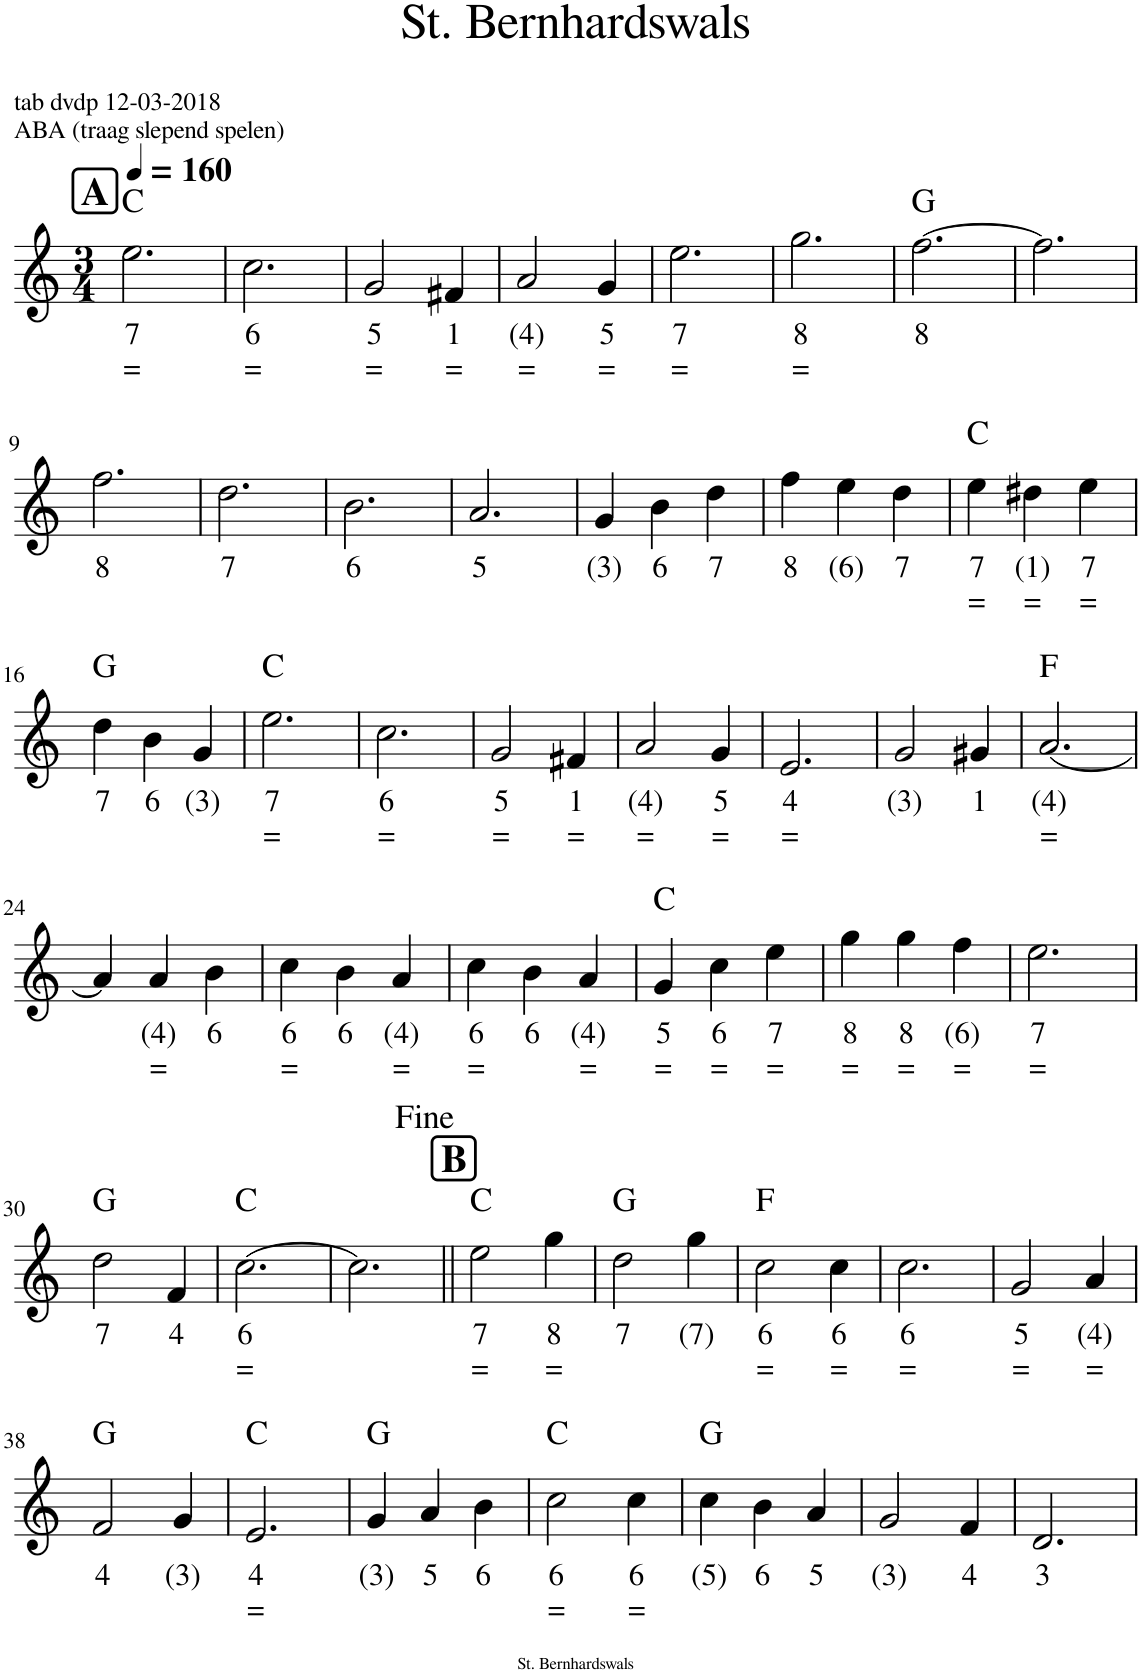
**kern	**text	**text	**harte
*part1	*part1	*part1	*part1
*staff1	*staff1	*staff1	*
*I"Stem	*	*	*
*I'Stem	*	*	*
*clefG2	*	*	*
*k[]	*	*	*
*M3/4	*	*	*
*MM160	*	*	*
!!LO:REH:place=s1:a:B:cj:fs=14:t=A
=1	=1	=1	=1
!	!LO:LY:b	!LO:LY:b	!
2.ee\	7	=	C:maj
=2	=2	=2	=2
!	!LO:LY:b	!LO:LY:b	!
2.cc\	6	=	.
=3	=3	=3	=3
!	!LO:LY:b	!LO:LY:b	!
2g/	5	=	.
!	!LO:LY:b	!LO:LY:b	!
4f#X/	1	=	.
=4	=4	=4	=4
!	!LO:LY:b	!LO:LY:b	!
2a/	(4)	=	.
!	!LO:LY:b	!LO:LY:b	!
4g/	5	=	.
=5	=5	=5	=5
!	!LO:LY:b	!LO:LY:b	!
2.ee\	7	=	.
=6	=6	=6	=6
!	!LO:LY:b	!LO:LY:b	!
2.gg\	8	=	.
=7	=7	=7	=7
!	!LO:LY:b	!	!
[2.ff\	8	.	G:maj
=8	=8	=8	=8
2.ff\]	.	.	.
!!LO:LB:g=z
=9	=9	=9	=9
!	!LO:LY:b	!	!
2.ff\	8	.	.
=10	=10	=10	=10
!	!LO:LY:b	!	!
2.dd\	7	.	.
=11	=11	=11	=11
!	!LO:LY:b	!	!
2.b\	6	.	.
=12	=12	=12	=12
!	!LO:LY:b	!	!
2.a/	5	.	.
=13	=13	=13	=13
!	!LO:LY:b	!	!
4g/	(3)	.	.
!	!LO:LY:b	!	!
4b\	6	.	.
!	!LO:LY:b	!	!
4dd\	7	.	.
=14	=14	=14	=14
!	!LO:LY:b	!	!
4ff\	8	.	.
!	!LO:LY:b	!	!
4ee\	(6)	.	.
!	!LO:LY:b	!	!
4dd\	7	.	.
=15	=15	=15	=15
!	!LO:LY:b	!LO:LY:b	!
4ee\	7	=	C:maj
!	!LO:LY:b	!LO:LY:b	!
4dd#X\	(1)	=	.
!	!LO:LY:b	!LO:LY:b	!
4ee\	7	=	.
!!LO:LB:g=z
=16	=16	=16	=16
!	!LO:LY:b	!	!
4dd\	7	.	G:maj
!	!LO:LY:b	!	!
4b\	6	.	.
!	!LO:LY:b	!	!
4g/	(3)	.	.
=17	=17	=17	=17
!	!LO:LY:b	!LO:LY:b	!
2.ee\	7	=	C:maj
=18	=18	=18	=18
!	!LO:LY:b	!LO:LY:b	!
2.cc\	6	=	.
=19	=19	=19	=19
!	!LO:LY:b	!LO:LY:b	!
2g/	5	=	.
!	!LO:LY:b	!LO:LY:b	!
4f#X/	1	=	.
=20	=20	=20	=20
!	!LO:LY:b	!LO:LY:b	!
2a/	(4)	=	.
!	!LO:LY:b	!LO:LY:b	!
4g/	5	=	.
=21	=21	=21	=21
!	!LO:LY:b	!LO:LY:b	!
2.e/	4	=	.
=22	=22	=22	=22
!	!LO:LY:b	!	!
2g/	(3)	.	.
!	!LO:LY:b	!	!
4g#X/	1	.	.
=23	=23	=23	=23
!	!LO:LY:b	!LO:LY:b	!
[2.a/	(4)	=	F:maj
!!LO:LB:g=z
=24	=24	=24	=24
4a/]	.	.	.
!	!LO:LY:b	!LO:LY:b	!
4a/	(4)	=	.
!	!LO:LY:b	!	!
4b\	6	.	.
=25	=25	=25	=25
!	!LO:LY:b	!LO:LY:b	!
4cc\	6	=	.
!	!LO:LY:b	!	!
4b\	6	.	.
!	!LO:LY:b	!LO:LY:b	!
4a/	(4)	=	.
=26	=26	=26	=26
!	!LO:LY:b	!LO:LY:b	!
4cc\	6	=	.
!	!LO:LY:b	!	!
4b\	6	.	.
!	!LO:LY:b	!LO:LY:b	!
4a/	(4)	=	.
=27	=27	=27	=27
!	!LO:LY:b	!LO:LY:b	!
4g/	5	=	C:maj
!	!LO:LY:b	!LO:LY:b	!
4cc\	6	=	.
!	!LO:LY:b	!LO:LY:b	!
4ee\	7	=	.
=28	=28	=28	=28
!	!LO:LY:b	!LO:LY:b	!
4gg\	8	=	.
!	!LO:LY:b	!LO:LY:b	!
4gg\	8	=	.
!	!LO:LY:b	!LO:LY:b	!
4ff\	(6)	=	.
=29	=29	=29	=29
!	!LO:LY:b	!LO:LY:b	!
2.ee\	7	=	.
!!LO:LB:g=z
=30	=30	=30	=30
!	!LO:LY:b	!	!
2dd\	7	.	G:maj
!	!LO:LY:b	!	!
4f/	4	.	.
=31	=31	=31	=31
!	!LO:LY:b	!LO:LY:b	!
[2.cc\	6	=	C:maj
=32	=32	=32	=32
2.cc\]	.	.	.
!!LO:REH:place=s1:a:B:cj:fs=14:t=B
=33||	=33||	=33||	=33||
!	!LO:LY:b	!LO:LY:b	!
2ee\	7	=	C:maj
!	!LO:LY:b	!LO:LY:b	!
4gg\	8	=	.
=34	=34	=34	=34
!	!LO:LY:b	!	!
2dd\	7	.	G:maj
!	!LO:LY:b	!	!
4gg\	(7)	.	.
=35	=35	=35	=35
!	!LO:LY:b	!LO:LY:b	!
2cc\	6	=	F:maj
!	!LO:LY:b	!LO:LY:b	!
4cc\	6	=	.
=36	=36	=36	=36
!	!LO:LY:b	!LO:LY:b	!
2.cc\	6	=	.
=37	=37	=37	=37
!	!LO:LY:b	!LO:LY:b	!
2g/	5	=	.
!	!LO:LY:b	!LO:LY:b	!
4a/	(4)	=	.
!!LO:LB:g=z
=38	=38	=38	=38
!	!LO:LY:b	!	!
2f/	4	.	G:maj
!	!LO:LY:b	!	!
4g/	(3)	.	.
=39	=39	=39	=39
!	!LO:LY:b	!LO:LY:b	!
2.e/	4	=	C:maj
=40	=40	=40	=40
!	!LO:LY:b	!	!
4g/	(3)	.	G:maj
!	!LO:LY:b	!	!
4a/	5	.	.
!	!LO:LY:b	!	!
4b\	6	.	.
=41	=41	=41	=41
!	!LO:LY:b	!LO:LY:b	!
2cc\	6	=	C:maj
!	!LO:LY:b	!LO:LY:b	!
4cc\	6	=	.
=42	=42	=42	=42
!	!LO:LY:b	!	!
4cc\	(5)	.	G:maj
!	!LO:LY:b	!	!
4b\	6	.	.
!	!LO:LY:b	!	!
4a/	5	.	.
=43	=43	=43	=43
!	!LO:LY:b	!	!
2g/	(3)	.	.
!	!LO:LY:b	!	!
4f/	4	.	.
=44	=44	=44	=44
!	!LO:LY:b	!	!
2.d/	3	.	.
=	=	=	=
*-	*-	*-	*-
